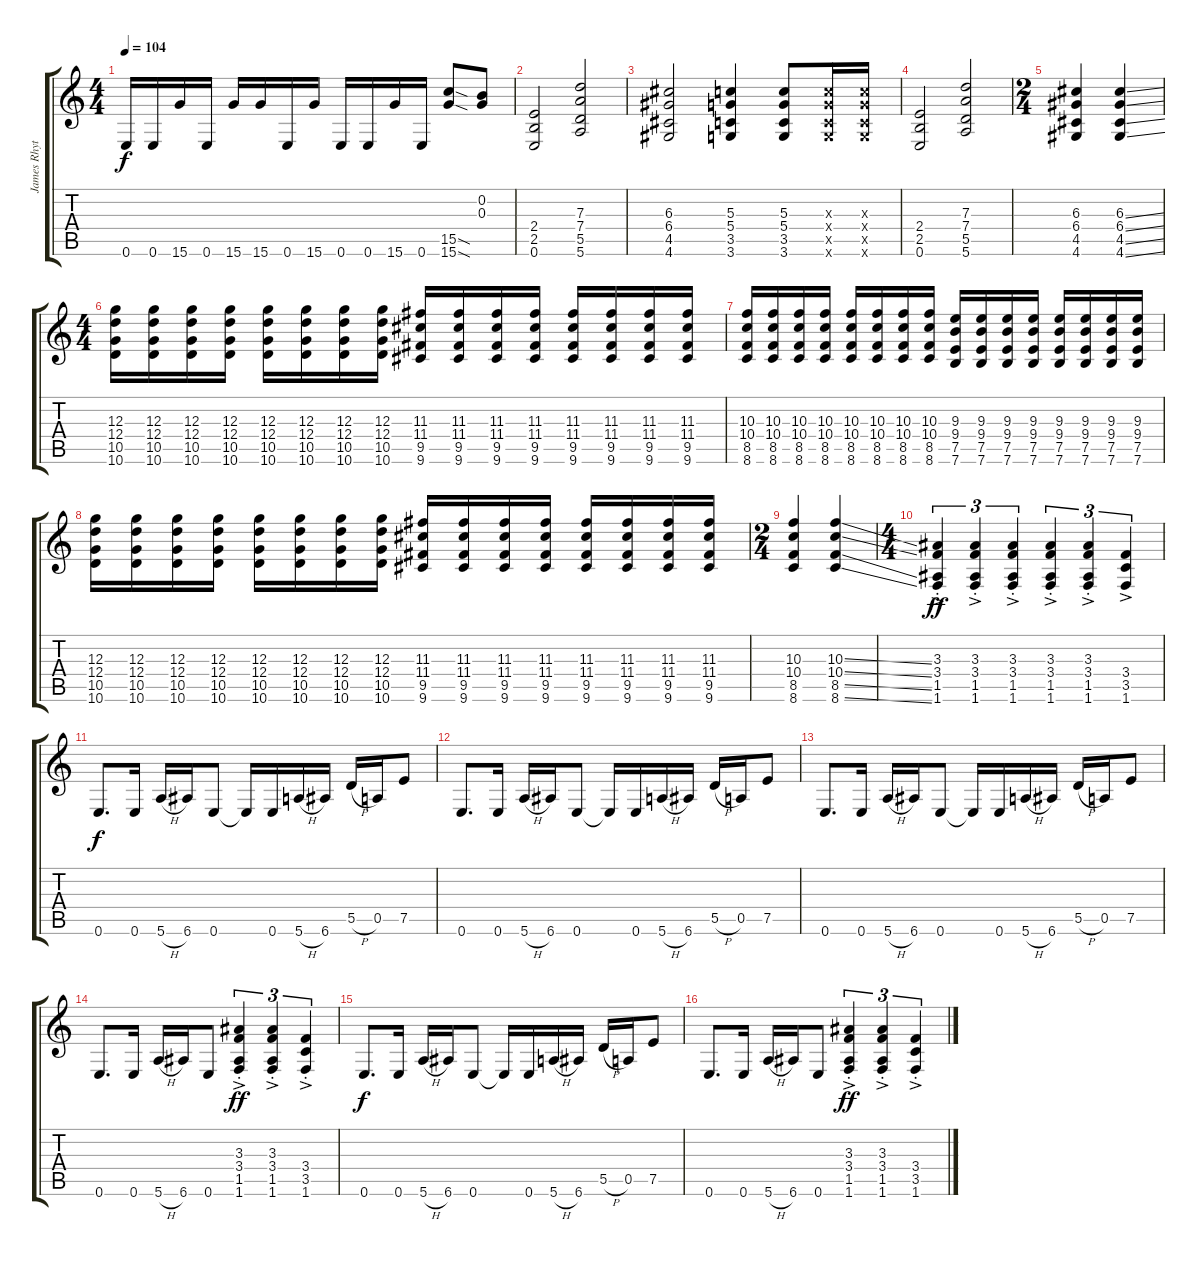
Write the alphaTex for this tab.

\track ("James Rhythm" "James Rhyt") {instrument distortionguitar}
\staff {score tabs}
\tuning (E4 B3 G3 D3 A2 E2) {hide}
\ts (4 4)
\tempo 104
\clef g2
\ks c
0.6.16{dy f} 0.6.16 15.6.16 0.6.16 15.6.16 15.6.16 0.6.16 15.6.16 0.6.16 0.6.16 15.6.16 0.6.16 (15.5{sod} 15.6{sod}).8 (0.2 0.3).8 |
(2.4 2.5 0.6).2 (7.3 7.4 5.5 5.6).2 |
(6.3 6.4 4.5 4.6).2 (5.3 5.4 3.5 3.6).4 (5.3 5.4 3.5 3.6).8 (5.3{x} 5.4{x} 3.5{x} 3.6{x}).16 (5.3{x} 5.4{x} 3.5{x} 3.6{x}).16 |
(2.4 2.5 0.6).2 (7.3 7.4 5.5 5.6).2 |
\ts (2 4)
(6.3 6.4 4.5 4.6).4 (6.3{ss} 6.4{ss} 4.5{ss} 4.6{ss}).4 |
\ts (4 4)
(12.3 12.4 10.5 10.6).16 (12.3 12.4 10.5 10.6).16 (12.3 12.4 10.5 10.6).16 (12.3 12.4 10.5 10.6).16 (12.3 12.4 10.5 10.6).16 (12.3 12.4 10.5 10.6).16 (12.3 12.4 10.5 10.6).16 (12.3 12.4 10.5 10.6).16 (11.3 11.4 9.5 9.6).16 (11.3 11.4 9.5 9.6).16 (11.3 11.4 9.5 9.6).16 (11.3 11.4 9.5 9.6).16 (11.3 11.4 9.5 9.6).16 (11.3 11.4 9.5 9.6).16 (11.3 11.4 9.5 9.6).16 (11.3 11.4 9.5 9.6).16 |
(10.3 10.4 8.5 8.6).16 (10.3 10.4 8.5 8.6).16 (10.3 10.4 8.5 8.6).16 (10.3 10.4 8.5 8.6).16 (10.3 10.4 8.5 8.6).16 (10.3 10.4 8.5 8.6).16 (10.3 10.4 8.5 8.6).16 (10.3 10.4 8.5 8.6).16 (9.3 9.4 7.5 7.6).16 (9.3 9.4 7.5 7.6).16 (9.3 9.4 7.5 7.6).16 (9.3 9.4 7.5 7.6).16 (9.3 9.4 7.5 7.6).16 (9.3 9.4 7.5 7.6).16 (9.3 9.4 7.5 7.6).16 (9.3 9.4 7.5 7.6).16 |
(12.3 12.4 10.5 10.6).16 (12.3 12.4 10.5 10.6).16 (12.3 12.4 10.5 10.6).16 (12.3 12.4 10.5 10.6).16 (12.3 12.4 10.5 10.6).16 (12.3 12.4 10.5 10.6).16 (12.3 12.4 10.5 10.6).16 (12.3 12.4 10.5 10.6).16 (11.3 11.4 9.5 9.6).16 (11.3 11.4 9.5 9.6).16 (11.3 11.4 9.5 9.6).16 (11.3 11.4 9.5 9.6).16 (11.3 11.4 9.5 9.6).16 (11.3 11.4 9.5 9.6).16 (11.3 11.4 9.5 9.6).16 (11.3 11.4 9.5 9.6).16 |
\ts (2 4)
(10.3 10.4 8.5 8.6).4 (10.3{ss} 10.4{ss} 8.5{ss} 8.6{ss}).4 |
\ts (4 4)
(3.3{ac st} 3.4{ac st} 1.5{ac st} 1.6{ac st}).4{tu (3 2) dy ff} (3.3{ac st} 3.4{ac st} 1.5{ac st} 1.6{ac st}).4{tu (3 2)} (3.3{ac st} 3.4{ac st} 1.5{ac st} 1.6{ac st}).4{tu (3 2)} (3.3{ac st} 3.4{ac st} 1.5{ac st} 1.6{ac st}).4{tu (3 2)} (3.3{ac st} 3.4{ac st} 1.5{ac st} 1.6{ac st}).4{tu (3 2)} (3.4{ac} 3.5{ac} 1.6{ac}).4{tu (3 2)} |
0.6.8{d dy f} 0.6.16 5.6{h}.16 6.6.16 0.6.8 0.6{t}.16 0.6.16 5.6{h}.16 6.6.16 5.5{h}.16 0.5.16 7.5.8 |
0.6.8{d} 0.6.16 5.6{h}.16 6.6.16 0.6.8 0.6{t}.16 0.6.16 5.6{h}.16 6.6.16 5.5{h}.16 0.5.16 7.5.8 |
0.6.8{d} 0.6.16 5.6{h}.16 6.6.16 0.6.8 0.6{t}.16 0.6.16 5.6{h}.16 6.6.16 5.5{h}.16 0.5.16 7.5.8 |
0.6.8{d} 0.6.16 5.6{h}.16 6.6.16 0.6.8 (3.3{ac st} 3.4{ac st} 1.5{ac st} 1.6{ac st}).4{tu (3 2) dy ff} (3.3{ac st} 3.4{ac st} 1.5{ac st} 1.6{ac st}).4{tu (3 2)} (3.4{ac st} 3.5{ac st} 1.6{ac st}).4{tu (3 2)} |
0.6.8{d dy f} 0.6.16 5.6{h}.16 6.6.16 0.6.8 0.6{t}.16 0.6.16 5.6{h}.16 6.6.16 5.5{h}.16 0.5.16 7.5.8 |
0.6.8{d} 0.6.16 5.6{h}.16 6.6.16 0.6.8 (3.3{ac st} 3.4{ac st} 1.5{ac st} 1.6{ac st}).4{tu (3 2) dy ff} (3.3{ac st} 3.4{ac st} 1.5{ac st} 1.6{ac st}).4{tu (3 2)} (3.4{ac st} 3.5{ac st} 1.6{ac st}).4{tu (3 2)}
